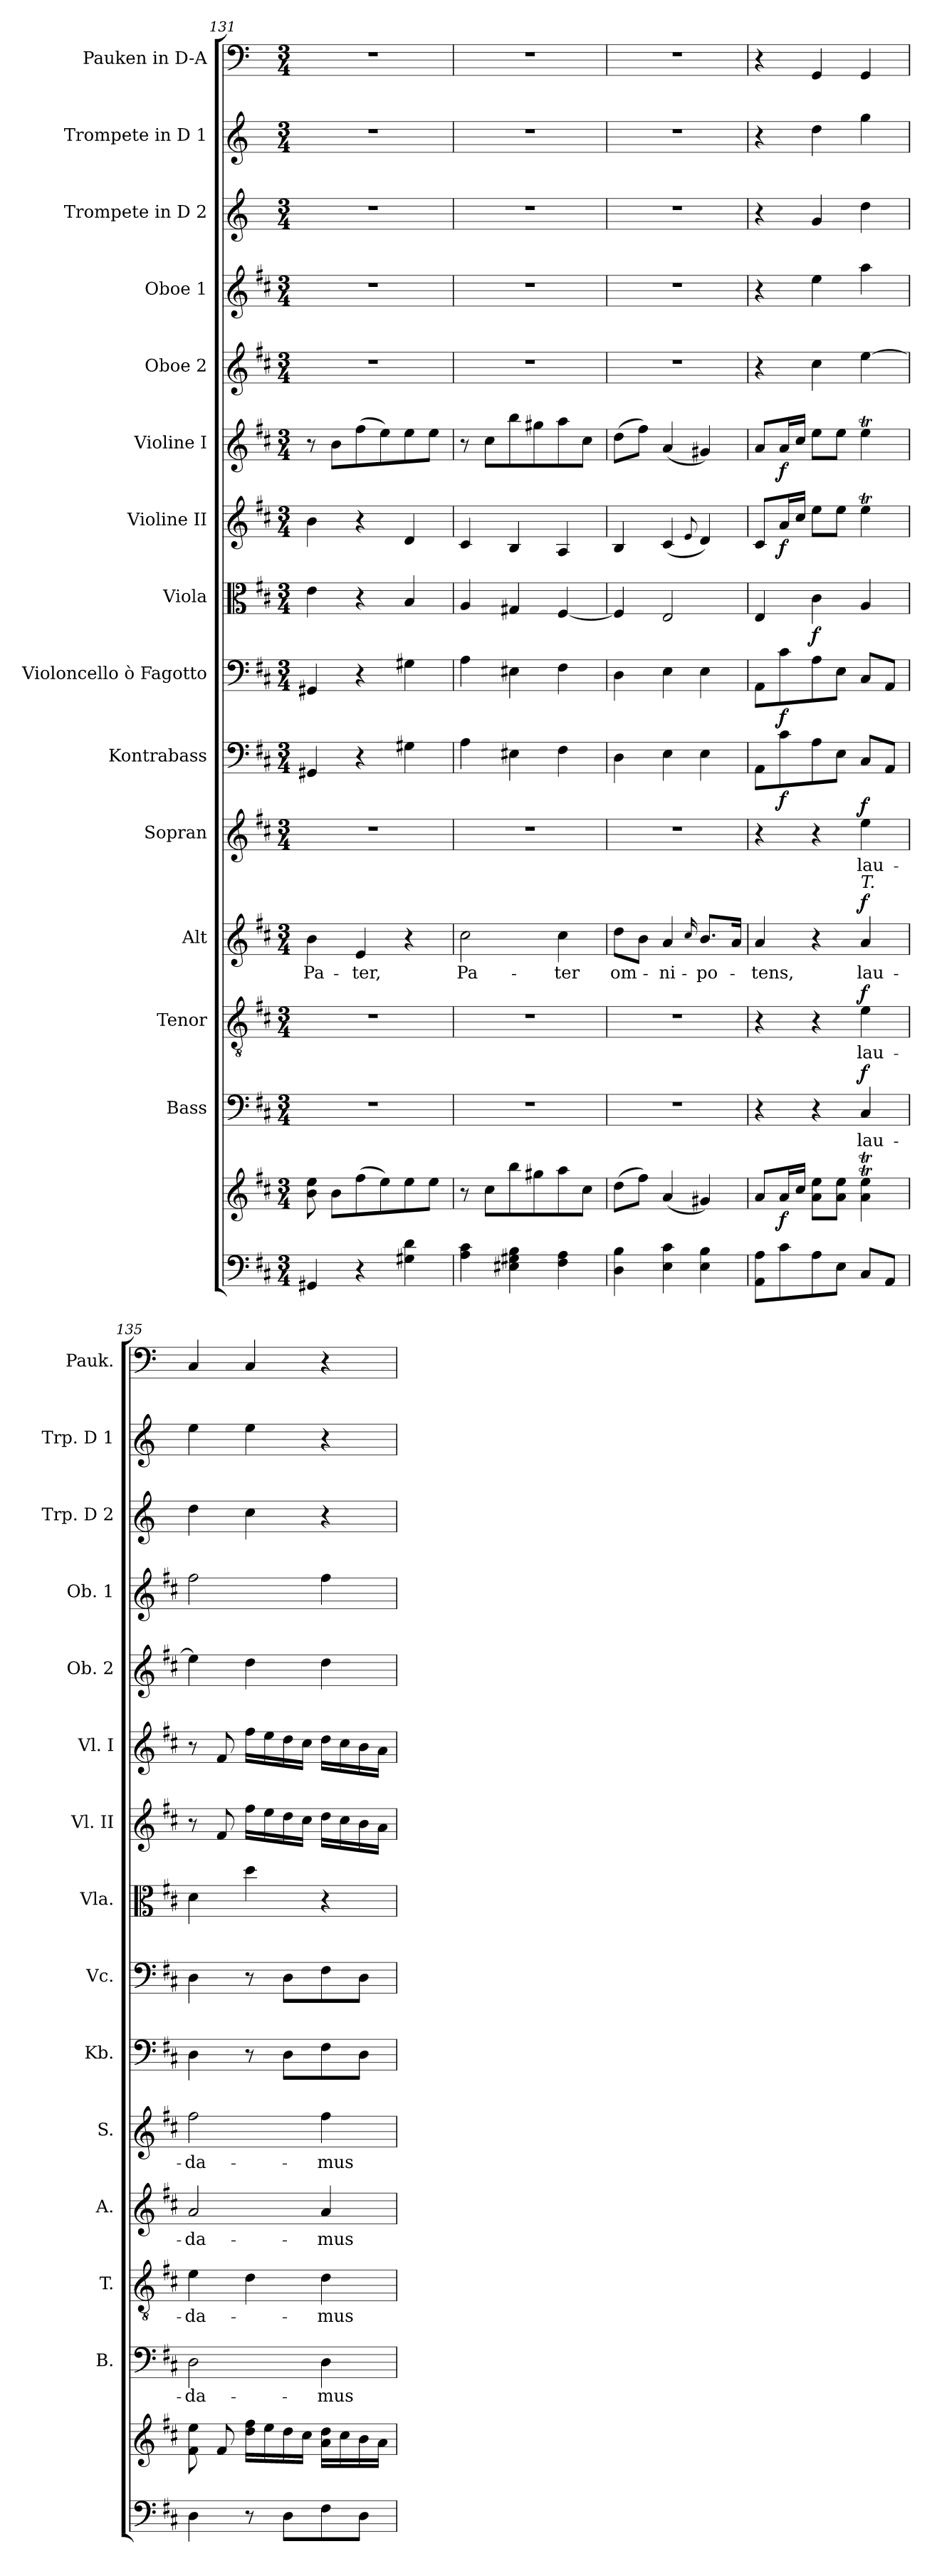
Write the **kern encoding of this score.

**kern	**kern	**dynam	**kern	**text	**dynam	**kern	**text	**dynam	**kern	**text	**dynam	**kern	**text	**dynam	**kern	**dynam	**kern	**dynam	**kern	**dynam	**kern	**dynam	**kern	**dynam	**kern	**kern	**kern	**kern	**kern
*part15	*part15	*part15	*part14	*part14	*part14	*part13	*part13	*part13	*part12	*part12	*part12	*part11	*part11	*part11	*part10	*part10	*part9	*part9	*part8	*part8	*part7	*part7	*part6	*part6	*part5	*part4	*part3	*part2	*part1
*staff16	*staff15	*staff15/16	*staff14	*staff14	*staff14	*staff13	*staff13	*staff13	*staff12	*staff12	*staff12	*staff11	*staff11	*staff11	*staff10	*staff10	*staff9	*staff9	*staff8	*staff8	*staff7	*staff7	*staff6	*staff6	*staff5	*staff4	*staff3	*staff2	*staff1
*	*	*	*I"Bass	*	*	*I"Tenor	*	*	*I"Alt	*	*	*I"Sopran	*	*	*I"Kontrabass	*	*I"Violoncello ò Fagotto	*	*I"Viola	*	*I"Violine II	*	*I"Violine I	*	*I"Oboe 2	*I"Oboe 1	*I"Trompete in D 2	*I"Trompete in D 1	*I"Pauken in D-A
*	*	*	*I'B.	*	*	*I'T.	*	*	*I'A.	*	*	*I'S.	*	*	*I'Kb.	*	*I'Vc.	*	*I'Vla.	*	*I'Vl. II	*	*I'Vl. I	*	*I'Ob. 2	*I'Ob. 1	*I'Trp. D 2	*I'Trp. D 1	*I'Pauk.
!!LO:PB:g=z
*clefF4	*clefG2	*	*clefF4	*	*	*clefGv2	*	*	*clefG2	*	*	*clefG2	*	*	*clefF4	*	*clefF4	*	*clefC3	*	*clefG2	*	*clefG2	*	*clefG2	*clefG2	*clefG2	*clefG2	*clefF4
*	*	*	*	*	*	*	*	*	*	*	*	*	*	*	*ITrd7c12	*	*	*	*	*	*	*	*	*	*	*	*ITrd-1c-2	*ITrd-1c-2	*ITrd-1c-2
*k[f#c#]	*k[f#c#]	*	*k[f#c#]	*	*	*k[f#c#]	*	*	*k[f#c#]	*	*	*k[f#c#]	*	*	*k[f#c#]	*	*k[f#c#]	*	*k[f#c#]	*	*k[f#c#]	*	*k[f#c#]	*	*k[f#c#]	*k[f#c#]	*k[f#c#]	*k[f#c#]	*k[f#c#]
*D:	*D:	*	*D:	*	*	*D:	*	*	*D:	*	*	*D:	*	*	*D:	*	*D:	*	*D:	*	*D:	*	*D:	*	*D:	*D:	*D:	*D:	*D:
*M3/4	*M3/4	*	*M3/4	*	*	*M3/4	*	*	*M3/4	*	*	*M3/4	*	*	*M3/4	*	*M3/4	*	*M3/4	*	*M3/4	*	*M3/4	*	*M3/4	*M3/4	*M3/4	*M3/4	*M3/4
=131	=131	=131	=131	=131	=131	=131	=131	=131	=131	=131	=131	=131	=131	=131	=131	=131	=131	=131	=131	=131	=131	=131	=131	=131	=131	=131	=131	=131	=131
!	!	!	!	!	!	!	!	!	!	!LO:LY:b	!	!	!	!	!	!	!	!	!	!	!	!	!	!	!	!	!	!	!
4GG#X/	8b\ 8ee\	.	2.r	.	.	2.r	.	.	4b\	Pa-	.	2.r	.	.	4GGG#X/	.	4GG#X/	.	4e\	.	4b\	.	8r	.	2.r	2.r	2.r	2.r	2.r
.	8b\L	.	.	.	.	.	.	.	.	.	.	.	.	.	.	.	.	.	.	.	.	.	8b\L	.	.	.	.	.	.
!	!	!	!	!	!	!	!	!	!	!LO:LY:b	!	!	!	!	!	!	!	!	!	!	!	!	!	!	!	!	!	!	!
4r	(>8ff#\	.	.	.	.	.	.	.	4e/	-ter,	.	.	.	.	4r	.	4r	.	4r	.	4r	.	(>8ff#\	.	.	.	.	.	.
.	8ee\)	.	.	.	.	.	.	.	.	.	.	.	.	.	.	.	.	.	.	.	.	.	8ee\)	.	.	.	.	.	.
4G#X\ 4d\	8ee\	.	.	.	.	.	.	.	4r	.	.	.	.	.	4GG#X\	.	4G#X\	.	4B/	.	4d/	.	8ee\	.	.	.	.	.	.
.	8ee\J	.	.	.	.	.	.	.	.	.	.	.	.	.	.	.	.	.	.	.	.	.	8ee\J	.	.	.	.	.	.
=132	=132	=132	=132	=132	=132	=132	=132	=132	=132	=132	=132	=132	=132	=132	=132	=132	=132	=132	=132	=132	=132	=132	=132	=132	=132	=132	=132	=132	=132
!	!	!	!	!	!	!	!	!	!	!LO:LY:b	!	!	!	!	!	!	!	!	!	!	!	!	!	!	!	!	!	!	!
4A\ 4c#\	8r	.	2.r	.	.	2.r	.	.	2cc#\	Pa-	.	2.r	.	.	4AA\	.	4A\	.	4A/	.	4c#/	.	8r	.	2.r	2.r	2.r	2.r	2.r
.	8cc#\L	.	.	.	.	.	.	.	.	.	.	.	.	.	.	.	.	.	.	.	.	.	8cc#\L	.	.	.	.	.	.
4E#X\ 4G#X\ 4B\	8bb\	.	.	.	.	.	.	.	.	.	.	.	.	.	4EE#X\	.	4E#X\	.	4G#X/	.	4B/	.	8bb\	.	.	.	.	.	.
.	8gg#X\	.	.	.	.	.	.	.	.	.	.	.	.	.	.	.	.	.	.	.	.	.	8gg#X\	.	.	.	.	.	.
!	!	!	!	!	!	!	!	!	!	!LO:LY:b	!	!	!	!	!	!	!	!	!	!	!	!	!	!	!	!	!	!	!
4F#\ 4A\	8aa\	.	.	.	.	.	.	.	4cc#\	-ter	.	.	.	.	4FF#\	.	4F#\	.	[4F#/	.	4A/	.	8aa\	.	.	.	.	.	.
.	8cc#\J	.	.	.	.	.	.	.	.	.	.	.	.	.	.	.	.	.	.	.	.	.	8cc#\J	.	.	.	.	.	.
=133	=133	=133	=133	=133	=133	=133	=133	=133	=133	=133	=133	=133	=133	=133	=133	=133	=133	=133	=133	=133	=133	=133	=133	=133	=133	=133	=133	=133	=133
!	!	!	!	!	!	!	!	!	!	!LO:LY:b	!	!	!	!	!	!	!	!	!	!	!	!	!	!	!	!	!	!	!
4D\ 4B\	(>8dd\L	.	2.r	.	.	2.r	.	.	8dd\L	om-	.	2.r	.	.	4DD\	.	4D\	.	4F#/]	.	4B/	.	(>8dd\L	.	2.r	2.r	2.r	2.r	2.r
.	8ff#\J)	.	.	.	.	.	.	.	8b\J	.	.	.	.	.	.	.	.	.	.	.	.	.	8ff#\J)	.	.	.	.	.	.
!	!	!	!	!	!	!	!	!	!	!LO:LY:b	!	!	!	!	!	!	!	!	!	!	!	!	!	!	!	!	!	!	!
4E\ 4c#\	(<4a/	.	.	.	.	.	.	.	4a/	-ni-	.	.	.	.	4EE\	.	4E\	.	2E/	.	(<4c#/	.	(<4a/	.	.	.	.	.	.
.	.	.	.	.	.	.	.	.	16qqcc#/	.	.	.	.	.	.	.	.	.	.	.	8qqe/	.	.	.	.	.	.	.	.
!	!	!	!	!	!	!	!	!	!	!LO:LY:b	!	!	!	!	!	!	!	!	!	!	!	!	!	!	!	!	!	!	!
4E\ 4B\	4g#X/)	.	.	.	.	.	.	.	8.b/L	-po-	.	.	.	.	4EE\	.	4E\	.	.	.	4d/)	.	4g#X/)	.	.	.	.	.	.
.	.	.	.	.	.	.	.	.	16a/Jk	.	.	.	.	.	.	.	.	.	.	.	.	.	.	.	.	.	.	.	.
=134	=134	=134	=134	=134	=134	=134	=134	=134	=134	=134	=134	=134	=134	=134	=134	=134	=134	=134	=134	=134	=134	=134	=134	=134	=134	=134	=134	=134	=134
!	!	!	!	!	!	!	!	!	!	!LO:LY:b	!	!	!	!	!	!	!	!	!	!	!	!	!	!	!	!	!	!	!
8AA\ 8A\L	8a/L	.	4r	.	.	4r	.	.	4a/	-tens,	.	4r	.	.	8AAA\L	.	8AA\L	.	4E/	.	8c#/L	.	8a/L	.	4r	4r	4r	4r	4r
!	!	!LO:DY:b	!	!	!	!	!	!	!	!	!	!	!	!	!	!LO:DY:b	!	!LO:DY:b	!	!	!	!LO:DY:b	!	!LO:DY:b	!	!	!	!	!
8c#\	16a/L	f	.	.	.	.	.	.	.	.	.	.	.	.	8C#\	f	8c#\	f	.	.	16a/L	f	16a/L	f	.	.	.	.	.
.	16cc#/JJ	.	.	.	.	.	.	.	.	.	.	.	.	.	.	.	.	.	.	.	16cc#/JJ	.	16cc#/JJ	.	.	.	.	.	.
!	!	!	!	!	!	!	!	!	!	!	!	!	!	!	!	!	!	!	!	!LO:DY:b	!	!	!	!	!	!	!	!	!
8A\	8a\ 8ee\L	.	4r	.	.	4r	.	.	4r	.	.	4r	.	.	8AA\	.	8A\	.	4c#\	f	8ee\L	.	8ee\L	.	4cc#\	4ee\	4a/	4ee\	4AA/
8E\J	8a\ 8ee\J	.	.	.	.	.	.	.	.	.	.	.	.	.	8EE\J	.	8E\J	.	.	.	8ee\J	.	8ee\J	.	.	.	.	.	.
!	!	!	!	!	!	!	!	!	!LO:TX:a:i:t=T.	!	!	!	!	!	!	!	!	!	!	!	!	!	!	!	!	!	!	!	!
!	!	!	!	!LO:LY:b	!LO:DY:a	!	!LO:LY:b	!LO:DY:a	!	!LO:LY:b	!LO:DY:a	!	!LO:LY:b	!LO:DY:a	!	!	!	!	!	!	!	!	!	!	!	!	!	!	!
8C#/L	4a\T 4ee\T	.	4C#/	lau-	f	4e\	lau-	f	4a/	lau-	f	4ee\	lau-	f	8CC#/L	.	8C#/L	.	4A/	.	4eeT\	.	4eeT\	.	[4ee\	4aa\	4ee\	4aa\	4AA/
8AA/J	.	.	.	.	.	.	.	.	.	.	.	.	.	.	8AAA/J	.	8AA/J	.	.	.	.	.	.	.	.	.	.	.	.
=135	=135	=135	=135	=135	=135	=135	=135	=135	=135	=135	=135	=135	=135	=135	=135	=135	=135	=135	=135	=135	=135	=135	=135	=135	=135	=135	=135	=135	=135
!	!	!	!	!LO:LY:b	!	!	!LO:LY:b	!	!	!LO:LY:b	!	!	!LO:LY:b	!	!	!	!	!	!	!	!	!	!	!	!	!	!	!	!
4D\	8f#\ 8ee\	.	2D\	-da-	.	4e\	-da-	.	2a/	-da-	.	2ff#\	-da-	.	4DD\	.	4D\	.	4d\	.	8r	.	8r	.	4ee\]	2ff#\	4ee\	4ff#\	4D/
.	8f#/	.	.	.	.	.	.	.	.	.	.	.	.	.	.	.	.	.	.	.	8f#/	.	8f#/	.	.	.	.	.	.
8r	16dd\ 16ff#\LL	.	.	.	.	4d\	.	.	.	.	.	.	.	.	8r	.	8r	.	4dd\	.	16ff#\LL	.	16ff#\LL	.	4dd\	.	4dd\	4ff#\	4D/
.	16ee\	.	.	.	.	.	.	.	.	.	.	.	.	.	.	.	.	.	.	.	16ee\	.	16ee\	.	.	.	.	.	.
8D\L	16dd\	.	.	.	.	.	.	.	.	.	.	.	.	.	8DD\L	.	8D\L	.	.	.	16dd\	.	16dd\	.	.	.	.	.	.
.	16cc#\JJ	.	.	.	.	.	.	.	.	.	.	.	.	.	.	.	.	.	.	.	16cc#\JJ	.	16cc#\JJ	.	.	.	.	.	.
!	!	!	!	!LO:LY:b	!	!	!LO:LY:b	!	!	!LO:LY:b	!	!	!LO:LY:b	!	!	!	!	!	!	!	!	!	!	!	!	!	!	!	!
8F#\	16a\ 16dd\LL	.	4D\	-mus	.	4d\	-mus	.	4a/	-mus	.	4ff#\	-mus	.	8FF#\	.	8F#\	.	4r	.	16dd\LL	.	16dd\LL	.	4dd\	4ff#\	4r	4r	4r
.	16cc#\	.	.	.	.	.	.	.	.	.	.	.	.	.	.	.	.	.	.	.	16cc#\	.	16cc#\	.	.	.	.	.	.
8D\J	16b\	.	.	.	.	.	.	.	.	.	.	.	.	.	8DD\J	.	8D\J	.	.	.	16b\	.	16b\	.	.	.	.	.	.
.	16a\JJ	.	.	.	.	.	.	.	.	.	.	.	.	.	.	.	.	.	.	.	16a\JJ	.	16a\JJ	.	.	.	.	.	.
=	=	=	=	=	=	=	=	=	=	=	=	=	=	=	=	=	=	=	=	=	=	=	=	=	=	=	=	=	=
*-	*-	*-	*-	*-	*-	*-	*-	*-	*-	*-	*-	*-	*-	*-	*-	*-	*-	*-	*-	*-	*-	*-	*-	*-	*-	*-	*-	*-	*-
